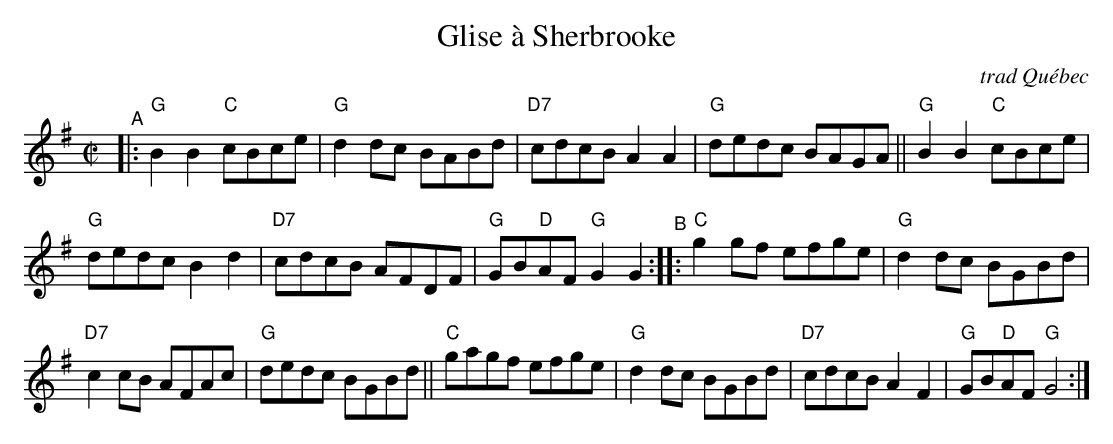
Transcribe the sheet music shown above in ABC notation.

X:1
T: Glise \`a Sherbrooke
O: trad Qu\'ebec
M: C|
L: 1/8
K: G
"^A"|: "G"B2B2 "C"cBce | "G"d2dc BABd | "D7"cdcB A2A2 | "G"dedc BAGA || "G"B2B2 "C"cBce |
"G"dedc B2d2 | "D7"cdcB AFDF | "G"GB"D"AF "G"G2 G2 "^B":: "C"g2gf efge | "G"d2dc BGBd |
"D7"c2cB AFAc | "G"dedc BGBd || "C"gagf efge | "G"d2dc BGBd | "D7"cdcB A2F2 | "G"GB"D"AF "G"G4 :|
